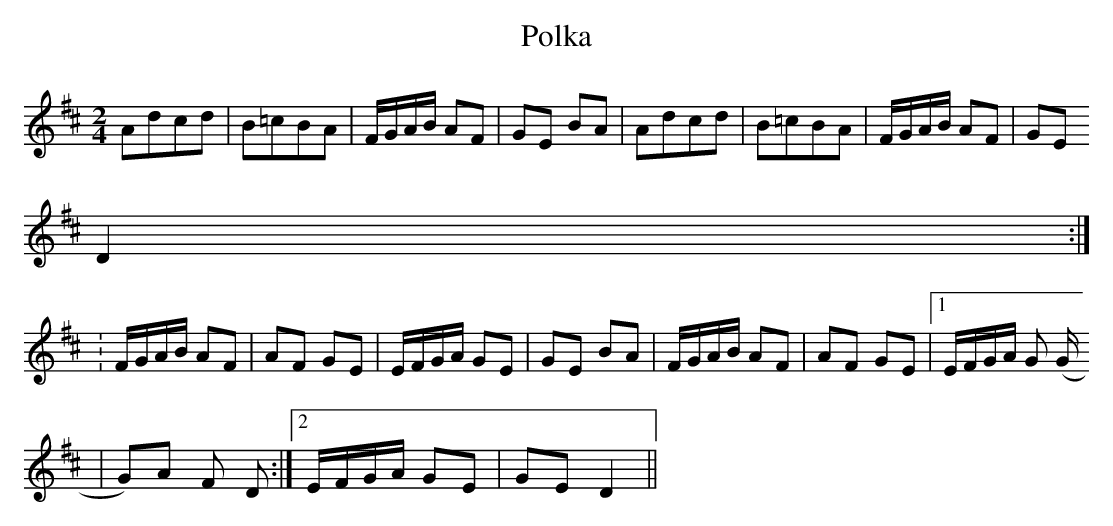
X:1
T:Polka
M:2/4
L:1/16
K:D
A2d2c2d2|B2=c2B2A2|FGAB A2F2|G2E2 B2A2|A2d2c2d2|B2=c2B2A2|FGAB A2F2|G2E2
D4:|
:FGAB A2F2|A2F2 G2E2|EFGA G2E2|G2E2 B2A2|FGAB A2F2|A2F2 G2E2|1EFGA G2 (G
2|G2)A2 F2 D2:|2EFGA G2E2|G2E2D4||
